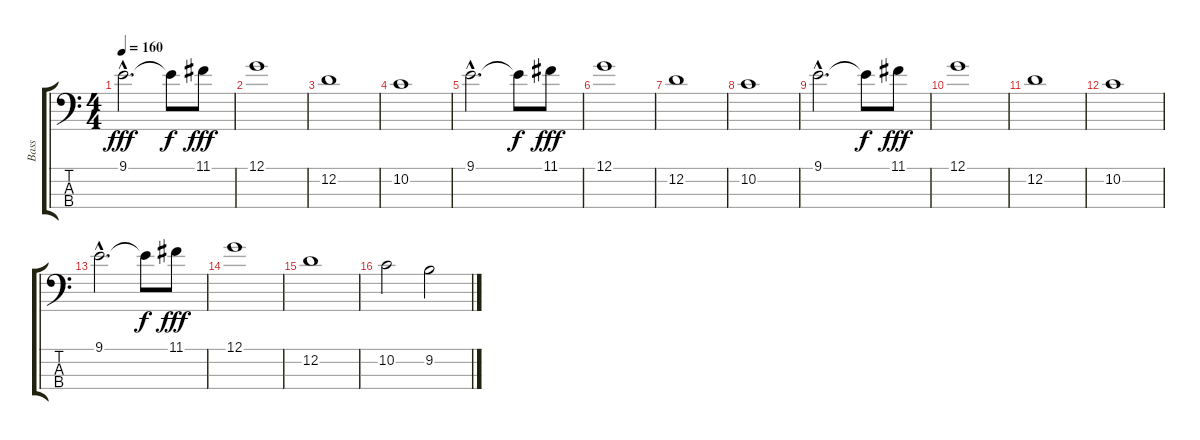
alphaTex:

\track ("Bass" "Bass") {instrument slapbass2}
\staff {score tabs}
\tuning (G2 D2 A1 E1) {hide}
\ts (4 4)
\tempo 160
\clef f4
\ks c
9.1{hac}.2{d dy fff} 9.1{t}.8{dy f} 11.1.8{dy fff} |
12.1.1 |
12.2.1 |
10.2.1 |
9.1{hac}.2{d} 9.1{t}.8{dy f} 11.1.8{dy fff} |
12.1.1 |
12.2.1 |
10.2.1 |
9.1{hac}.2{d} 9.1{t}.8{dy f} 11.1.8{dy fff} |
12.1.1 |
12.2.1 |
10.2.1 |
9.1{hac}.2{d} 9.1{t}.8{dy f} 11.1.8{dy fff} |
12.1.1 |
12.2.1 |
10.2.2 9.2.2
